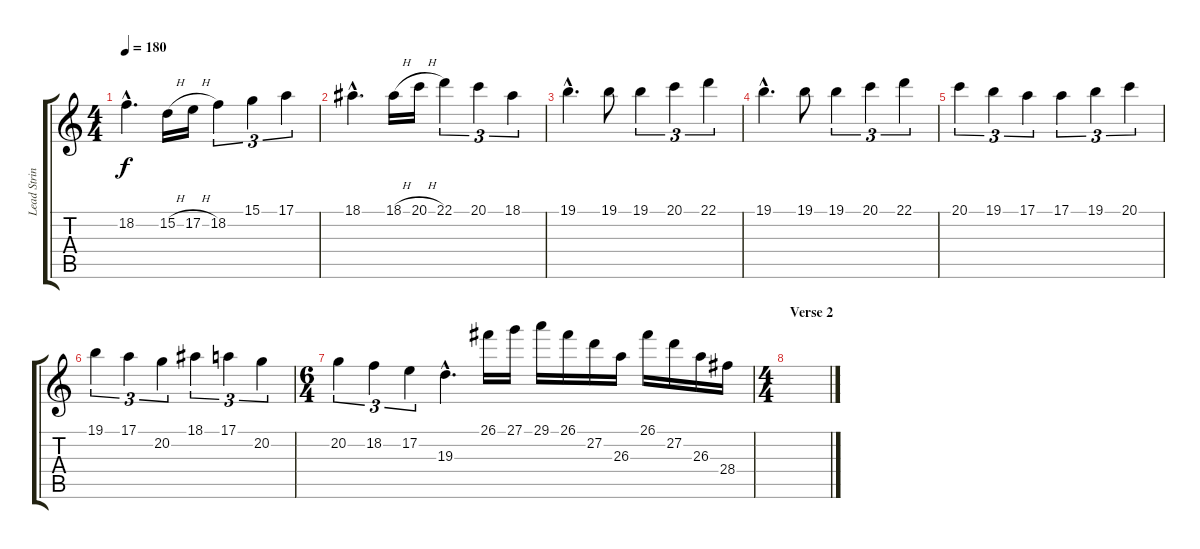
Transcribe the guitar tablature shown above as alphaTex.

\track ("Lead Strings" "Lead Strin") {instrument stringensemble1}
\staff {score tabs}
\tuning (E4 B3 G3 D3 A2 E2) {hide}
\ts (4 4)
\tempo 180
\clef g2
\ks c
18.2{hac}.4{d dy f} 15.2{h}.16 17.2{h}.16 18.2.4{tu (3 2)} 15.1.4{tu (3 2)} 17.1.4{tu (3 2)} |
18.1{hac}.4{d} 18.1{h}.16 20.1{h}.16 22.1.4{tu (3 2)} 20.1.4{tu (3 2)} 18.1.4{tu (3 2)} |
19.1{hac}.4{d} 19.1.8 19.1.4{tu (3 2)} 20.1.4{tu (3 2)} 22.1.4{tu (3 2)} |
19.1{hac}.4{d} 19.1.8 19.1.4{tu (3 2)} 20.1.4{tu (3 2)} 22.1.4{tu (3 2)} |
20.1.4{tu (3 2)} 19.1.4{tu (3 2)} 17.1.4{tu (3 2)} 17.1.4{tu (3 2)} 19.1.4{tu (3 2)} 20.1.4{tu (3 2)} |
19.1.4{tu (3 2)} 17.1.4{tu (3 2)} 20.2.4{tu (3 2)} 18.1.4{tu (3 2)} 17.1.4{tu (3 2)} 20.2.4{tu (3 2)} |
\ts (6 4)
20.2.4{tu (3 2)} 18.2.4{tu (3 2)} 17.2.4{tu (3 2)} 19.3{hac}.4{d} 26.1.16 27.1.16 29.1.16 26.1.16 27.2.16 26.3.16 26.1.16 27.2.16 26.3.16 28.4.16 |
\ts (4 4)
\section ("" "Verse 2")
